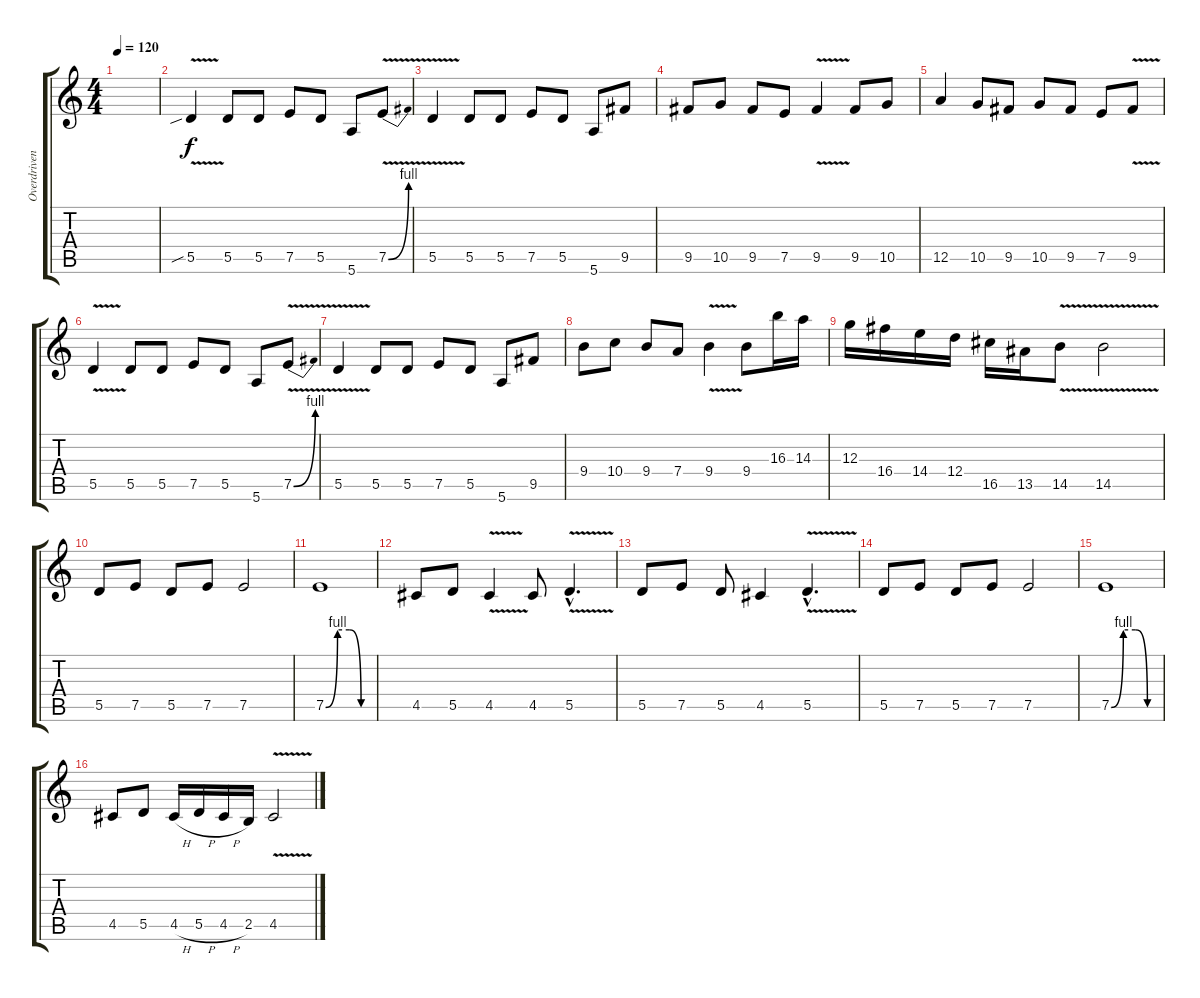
\track ("Overdriven Guitar" "Overdriven") {instrument overdrivenguitar}
\staff {score tabs}
\tuning (E4 B3 G3 D3 A2 E2) {hide}
\ts (4 4)
\tempo 120
\clef g2
\ks c
|
5.5{v sib}.4 5.5.8 5.5.8 7.5.8 5.5.8 5.6.8 7.5{be (bend 0 0 60 4) v}.8 |
5.5{v}.4 5.5.8 5.5.8 7.5.8 5.5.8 5.6.8 9.5.8 |
9.5.8 10.5.8 9.5.8 7.5.8 9.5{v}.4 9.5.8 10.5.8 |
12.5.4 10.5.8 9.5.8 10.5.8 9.5.8 7.5.8 9.5{v}.8 |
5.5{v}.4 5.5.8 5.5.8 7.5.8 5.5.8 5.6.8 7.5{be (bend 0 0 60 4) v}.8 |
5.5{v}.4 5.5.8 5.5.8 7.5.8 5.5.8 5.6.8 9.5.8 |
9.4.8 10.4.8 9.4.8 7.4.8 9.4{v}.4 9.4.8 16.3.16 14.3.16 |
12.3.16 16.4.16 14.4.16 12.4.16 16.5.16 13.5.16 14.5{v}.8 14.5{v}.2 |
5.5.8 7.5.8 5.5.8 7.5.8 7.5.2 |
7.5{be (custom 0 0 15 4 30 4 45 0 60 0)}.1 |
4.5.8 5.5.8 4.5{v}.4 4.5.8 5.5{v hac}.4{d} |
5.5.8 7.5.8 5.5.8 4.5.4 5.5{v hac}.4{d} |
5.5.8 7.5.8 5.5.8 7.5.8 7.5.2 |
7.5{be (custom 0 0 15 4 30 4 45 0 60 0)}.1 |
4.5.8 5.5.8 4.5{h}.16 5.5{h}.16 4.5{h}.16 2.5.16 4.5{v}.2
